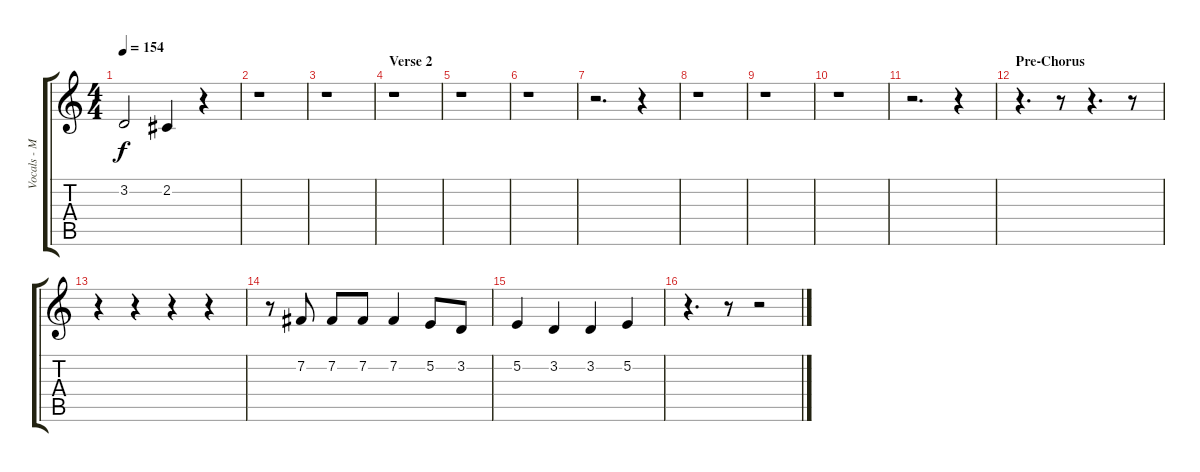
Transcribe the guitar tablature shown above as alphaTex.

\track ("Vocals - Matt" "Vocals - M") {instrument baritonesax}
\staff {score tabs}
\tuning (E4 B3 G3 D3 A2 E2) {hide}
\ts (4 4)
\tempo 154
\clef g2
\ks c
3.2.2{dy f} 2.2.4 r.4 |
r.1 |
r.1 |
\section ("" "Verse 2")
r.1 |
r.1 |
r.1 |
r.2{d} r.4 |
r.1 |
r.1 |
r.1 |
r.2{d} r.4 |
\section ("" "Pre-Chorus")
r.4{d} r.8 r.4{d} r.8 |
r.4 r.4 r.4 r.4 |
r.8 7.2.8 7.2.8 7.2.8 7.2.4 5.2.8 3.2.8 |
5.2.4 3.2.4 3.2.4 5.2.4 |
r.4{d} r.8 r.2
